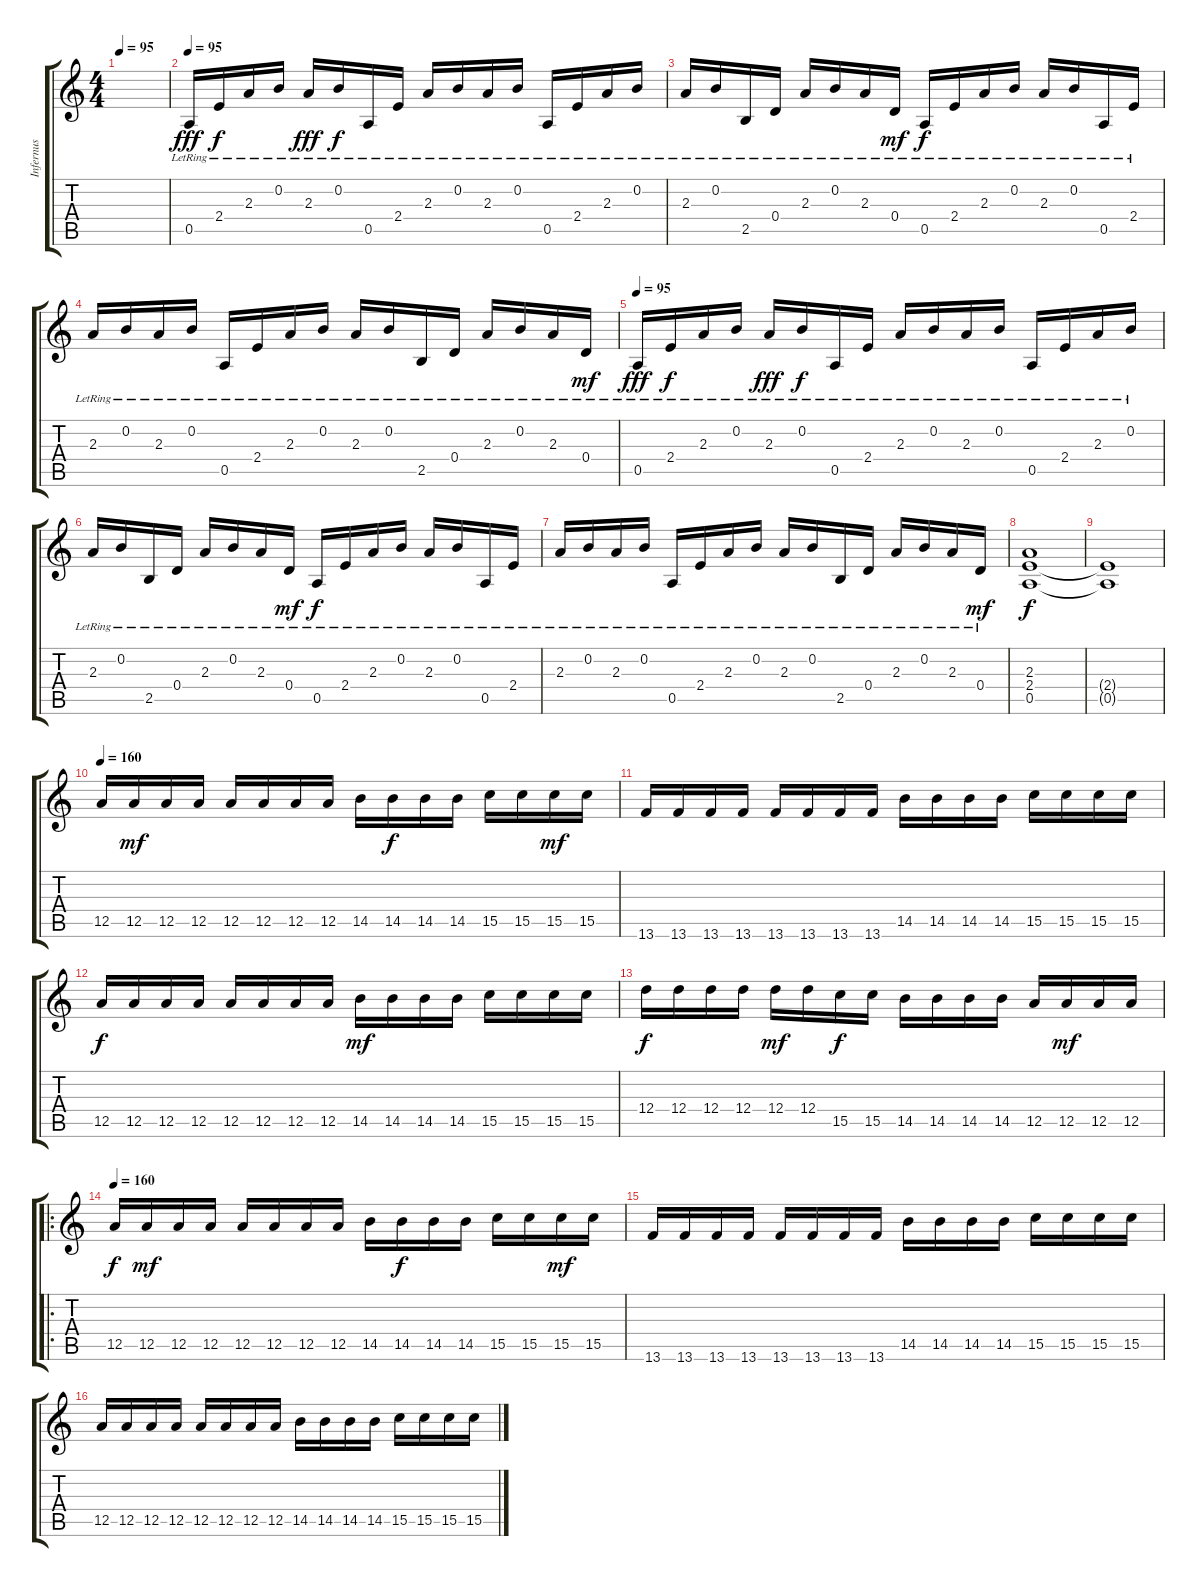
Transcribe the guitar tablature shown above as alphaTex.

\track ("Infernus" "Infernus") {instrument distortionguitar}
\staff {score tabs}
\tuning (E4 B3 G3 D3 A2 E2) {hide}
\ts (4 4)
\tempo 95
\clef g2
\ks c
|
\tempo 95
0.5{lr}.16{dy fff} 2.4{lr}.16{dy f} 2.3{lr}.16 0.2{lr}.16 2.3{lr}.16{dy fff} 0.2{lr}.16{dy f} 0.5{lr}.16 2.4{lr}.16 2.3{lr}.16 0.2{lr}.16 2.3{lr}.16 0.2{lr}.16 0.5{lr}.16 2.4{lr}.16 2.3{lr}.16 0.2{lr}.16 |
2.3{lr}.16 0.2{lr}.16 2.5{lr}.16 0.4{lr}.16 2.3{lr}.16 0.2{lr}.16 2.3{lr}.16 0.4{lr}.16{dy mf} 0.5{lr}.16{dy f} 2.4{lr}.16 2.3{lr}.16 0.2{lr}.16 2.3{lr}.16 0.2{lr}.16 0.5{lr}.16 2.4{lr}.16 |
2.3{lr}.16 0.2{lr}.16 2.3{lr}.16 0.2{lr}.16 0.5{lr}.16 2.4{lr}.16 2.3{lr}.16 0.2{lr}.16 2.3{lr}.16 0.2{lr}.16 2.5{lr}.16 0.4{lr}.16 2.3{lr}.16 0.2{lr}.16 2.3{lr}.16 0.4{lr}.16{dy mf} |
\tempo 95
0.5{lr}.16{dy fff} 2.4{lr}.16{dy f} 2.3{lr}.16 0.2{lr}.16 2.3{lr}.16{dy fff} 0.2{lr}.16{dy f} 0.5{lr}.16 2.4{lr}.16 2.3{lr}.16 0.2{lr}.16 2.3{lr}.16 0.2{lr}.16 0.5{lr}.16 2.4{lr}.16 2.3{lr}.16 0.2{lr}.16 |
2.3{lr}.16 0.2{lr}.16 2.5{lr}.16 0.4{lr}.16 2.3{lr}.16 0.2{lr}.16 2.3{lr}.16 0.4{lr}.16{dy mf} 0.5{lr}.16{dy f} 2.4{lr}.16 2.3{lr}.16 0.2{lr}.16 2.3{lr}.16 0.2{lr}.16 0.5{lr}.16 2.4{lr}.16 |
2.3{lr}.16 0.2{lr}.16 2.3{lr}.16 0.2{lr}.16 0.5{lr}.16 2.4{lr}.16 2.3{lr}.16 0.2{lr}.16 2.3{lr}.16 0.2{lr}.16 2.5{lr}.16 0.4{lr}.16 2.3{lr}.16 0.2{lr}.16 2.3{lr}.16 0.4{lr}.16{dy mf} |
(2.3 2.4 0.5).1{dy f} |
(2.4{t} 0.5{t}).1 |
\tempo 160
12.5.16 12.5.16{dy mf} 12.5.16 12.5.16 12.5.16 12.5.16 12.5.16 12.5.16 14.5.16 14.5.16{dy f} 14.5.16 14.5.16 15.5.16 15.5.16 15.5.16{dy mf} 15.5.16 |
13.6.16 13.6.16 13.6.16 13.6.16 13.6.16 13.6.16 13.6.16 13.6.16 14.5.16 14.5.16 14.5.16 14.5.16 15.5.16 15.5.16 15.5.16 15.5.16 |
12.5.16{dy f} 12.5.16 12.5.16 12.5.16 12.5.16 12.5.16 12.5.16 12.5.16 14.5.16{dy mf} 14.5.16 14.5.16 14.5.16 15.5.16 15.5.16 15.5.16 15.5.16 |
12.4.16{dy f} 12.4.16 12.4.16 12.4.16 12.4.16{dy mf} 12.4.16 15.5.16{dy f} 15.5.16 14.5.16 14.5.16 14.5.16 14.5.16 12.5.16 12.5.16{dy mf} 12.5.16 12.5.16 |
\ro
\tempo 160
12.5.16{dy f} 12.5.16{dy mf} 12.5.16 12.5.16 12.5.16 12.5.16 12.5.16 12.5.16 14.5.16 14.5.16{dy f} 14.5.16 14.5.16 15.5.16 15.5.16 15.5.16{dy mf} 15.5.16 |
13.6.16 13.6.16 13.6.16 13.6.16 13.6.16 13.6.16 13.6.16 13.6.16 14.5.16 14.5.16 14.5.16 14.5.16 15.5.16 15.5.16 15.5.16 15.5.16 |
12.5.16 12.5.16 12.5.16 12.5.16 12.5.16 12.5.16 12.5.16 12.5.16 14.5.16 14.5.16 14.5.16 14.5.16 15.5.16 15.5.16 15.5.16 15.5.16
